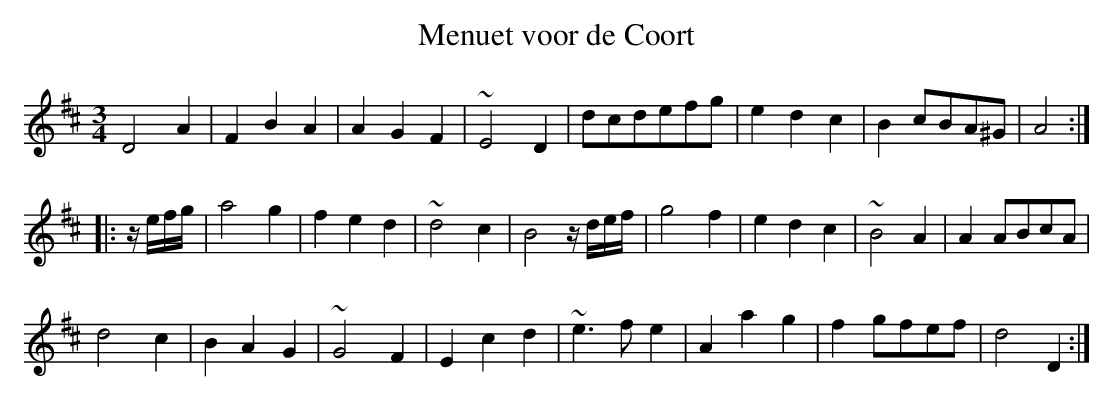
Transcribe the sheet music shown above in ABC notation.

X:1
T:Menuet voor de Coort
M:3/4
K:Dmaj
D4A2|F2B2A2|A2G2F2|~E4D2|dcdefg|e2d2c2|B2cBA^G|A4:|
|:z/e/f/g/|a4g2|f2e2d2|~d4c2|B4z/d/e/f/|g4f2|e2d2c2|~B4A2|A2ABcA|
d4c2|B2A2G2|~G4F2|E2c2d2|~e3fe2|A2a2g2|f2gfef|d4D2:|
